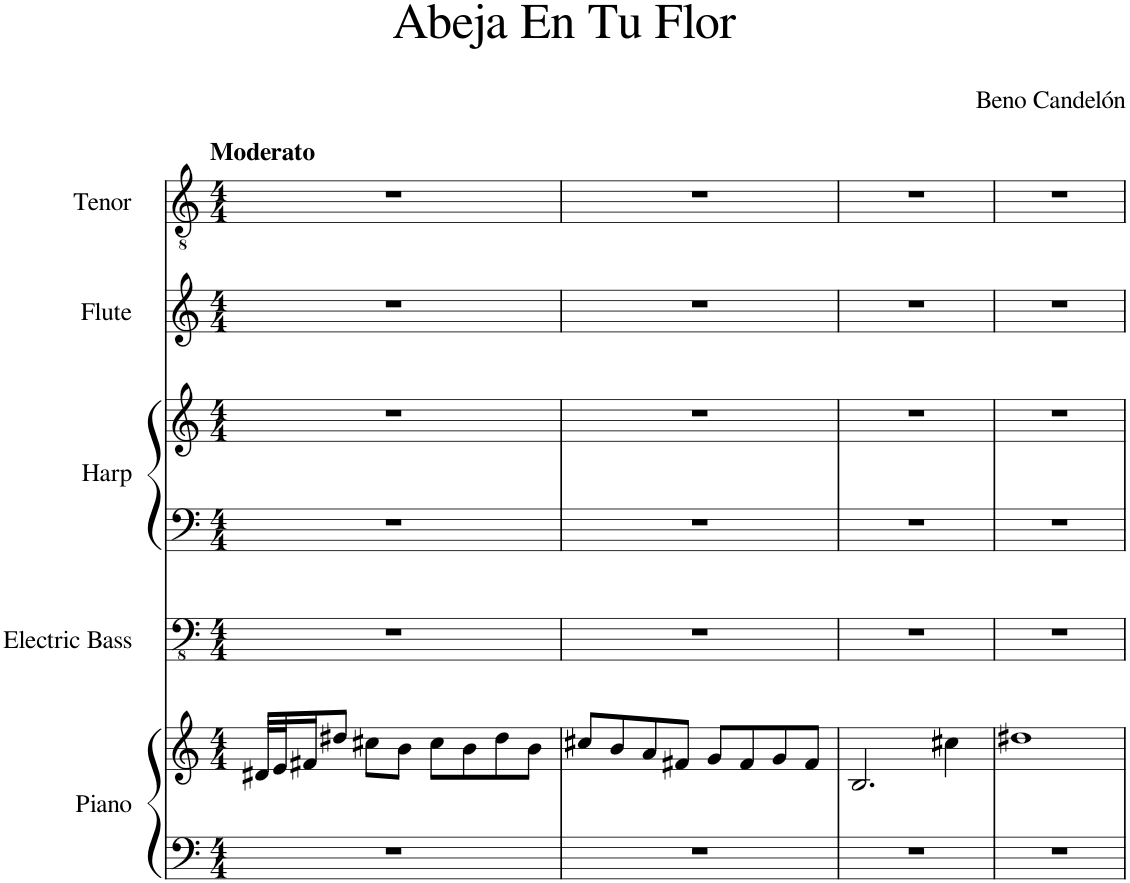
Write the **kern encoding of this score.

**kern	**kern	**kern	**kern	**kern	**kern	**kern
*part5	*part5	*part4	*part3	*part3	*part2	*part1
*staff7	*staff6	*staff5	*staff4	*staff3	*staff2	*staff1
*I"Piano	*	*I"Electric Bass	*I"Harp	*	*I"Flute	*I"Tenor
*I'Pno.	*	*I'El. B.	*I'Hrp.	*	*I'Fl.	*I'T.
*clefF4	*clefG2	*clefFv4	*clefF4	*clefG2	*clefG2	*clefGv2
*k[]	*k[]	*k[]	*k[]	*k[]	*k[]	*k[]
*M4/4	*M4/4	*M4/4	*M4/4	*M4/4	*M4/4	*M4/4
=1	=1	=1	=1	=1	=1	=1
!	!	!	!	!	!	!LO:TX:a:B:t=Moderato
1r	32d#X/LLL	1r	1r	1r	1r	1r
.	32e/J	.	.	.	.	.
.	16f#X/J	.	.	.	.	.
.	8dd#X/J	.	.	.	.	.
.	8cc#X\L	.	.	.	.	.
.	8b\J	.	.	.	.	.
.	8cc#\L	.	.	.	.	.
.	8b\	.	.	.	.	.
.	8dd#\	.	.	.	.	.
.	8b\J	.	.	.	.	.
=2	=2	=2	=2	=2	=2	=2
1r	8cc#X/L	1r	1r	1r	1r	1r
.	8b/	.	.	.	.	.
.	8a/	.	.	.	.	.
.	8f#X/J	.	.	.	.	.
.	8g/L	.	.	.	.	.
.	8f#/	.	.	.	.	.
.	8g/	.	.	.	.	.
.	8f#/J	.	.	.	.	.
=3	=3	=3	=3	=3	=3	=3
1r	2.B/	1r	1r	1r	1r	1r
.	4cc#X\	.	.	.	.	.
=4	=4	=4	=4	=4	=4	=4
1r	1dd#X	1r	1r	1r	1r	1r
=	=	=	=	=	=	=
*-	*-	*-	*-	*-	*-	*-
